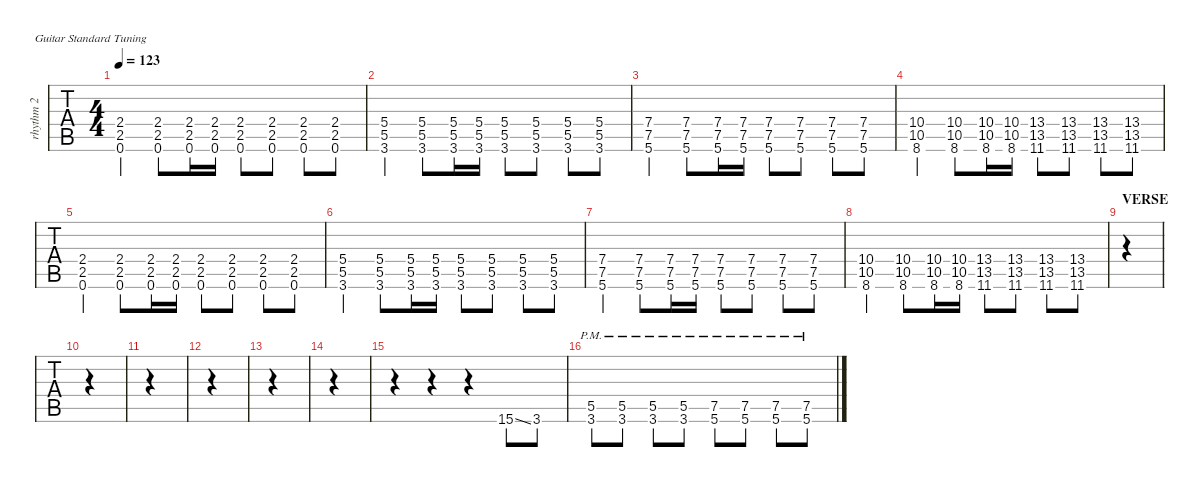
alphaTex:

\defaultSystemsLayout 4
\hideDynamics
\bracketExtendMode nobrackets
\otherSystemsTrackNameOrientation horizontal
\track ("Rhythm 2" "rhythm 2") {instrument distortionguitar}
\staff {tabs}
\tuning (E4 B3 G3 D3 A2 E2)
\ts (4 4)
\tempo 123
\clef g2
\ks c
(0.6 2.5 2.4).4{dy mf} (0.6 2.5 2.4).8 (0.6 2.5 2.4).16 (0.6 2.5 2.4).16 (0.6 2.5 2.4).8 (0.6 2.5 2.4).8 (0.6 2.5 2.4).8 (0.6 2.5 2.4).8 |
(3.6 5.5 5.4).4 (3.6 5.5 5.4).8 (3.6 5.5 5.4).16 (3.6 5.5 5.4).16 (3.6 5.5 5.4).8 (3.6 5.5 5.4).8 (3.6 5.5 5.4).8 (3.6 5.5 5.4).8 |
(5.6 7.5 7.4).4 (5.6 7.5 7.4).8 (5.6 7.5 7.4).16 (5.6 7.5 7.4).16 (5.6 7.5 7.4).8 (5.6 7.5 7.4).8 (5.6 7.5 7.4).8 (5.6 7.5 7.4).8 |
(8.6 10.5 10.4).4 (8.6 10.5 10.4).8 (8.6 10.5 10.4).16 (8.6 10.5 10.4).16 (11.6{acc #} 13.5{acc #} 13.4{acc #}).8 (11.6{acc #} 13.5{acc #} 13.4{acc #}).8 (11.6{acc #} 13.5{acc #} 13.4{acc #}).8 (11.6{acc #} 13.5{acc #} 13.4{acc #}).8 |
(0.6 2.5 2.4).4 (0.6 2.5 2.4).8 (0.6 2.5 2.4).16 (0.6 2.5 2.4).16 (0.6 2.5 2.4).8 (0.6 2.5 2.4).8 (0.6 2.5 2.4).8 (0.6 2.5 2.4).8 |
(3.6 5.5 5.4).4 (3.6 5.5 5.4).8 (3.6 5.5 5.4).16 (3.6 5.5 5.4).16 (3.6 5.5 5.4).8 (3.6 5.5 5.4).8 (3.6 5.5 5.4).8 (3.6 5.5 5.4).8 |
(5.6 7.5 7.4).4 (5.6 7.5 7.4).8 (5.6 7.5 7.4).16 (5.6 7.5 7.4).16 (5.6 7.5 7.4).8 (5.6 7.5 7.4).8 (5.6 7.5 7.4).8 (5.6 7.5 7.4).8 |
(8.6 10.5 10.4).4 (8.6 10.5 10.4).8 (8.6 10.5 10.4).16 (8.6 10.5 10.4).16 (11.6{acc #} 13.5{acc #} 13.4{acc #}).8 (11.6{acc #} 13.5{acc #} 13.4{acc #}).8 (11.6{acc #} 13.5{acc #} 13.4{acc #}).8 (11.6{acc #} 13.5{acc #} 13.4{acc #}).8 |
\section ("" "VERSE")
|
|
|
|
|
|
r.4 r.4 r.4 15.6{ss}.8 3.6.8 |
(5.5{pm} 3.6{pm}).8 (5.5{pm} 3.6{pm}).8 (5.5{pm} 3.6{pm}).8 (5.5{pm} 3.6{pm}).8 (7.5{pm} 5.6{pm}).8 (7.5{pm} 5.6{pm}).8 (7.5{pm} 5.6{pm}).8 (7.5{pm} 5.6{pm}).8
